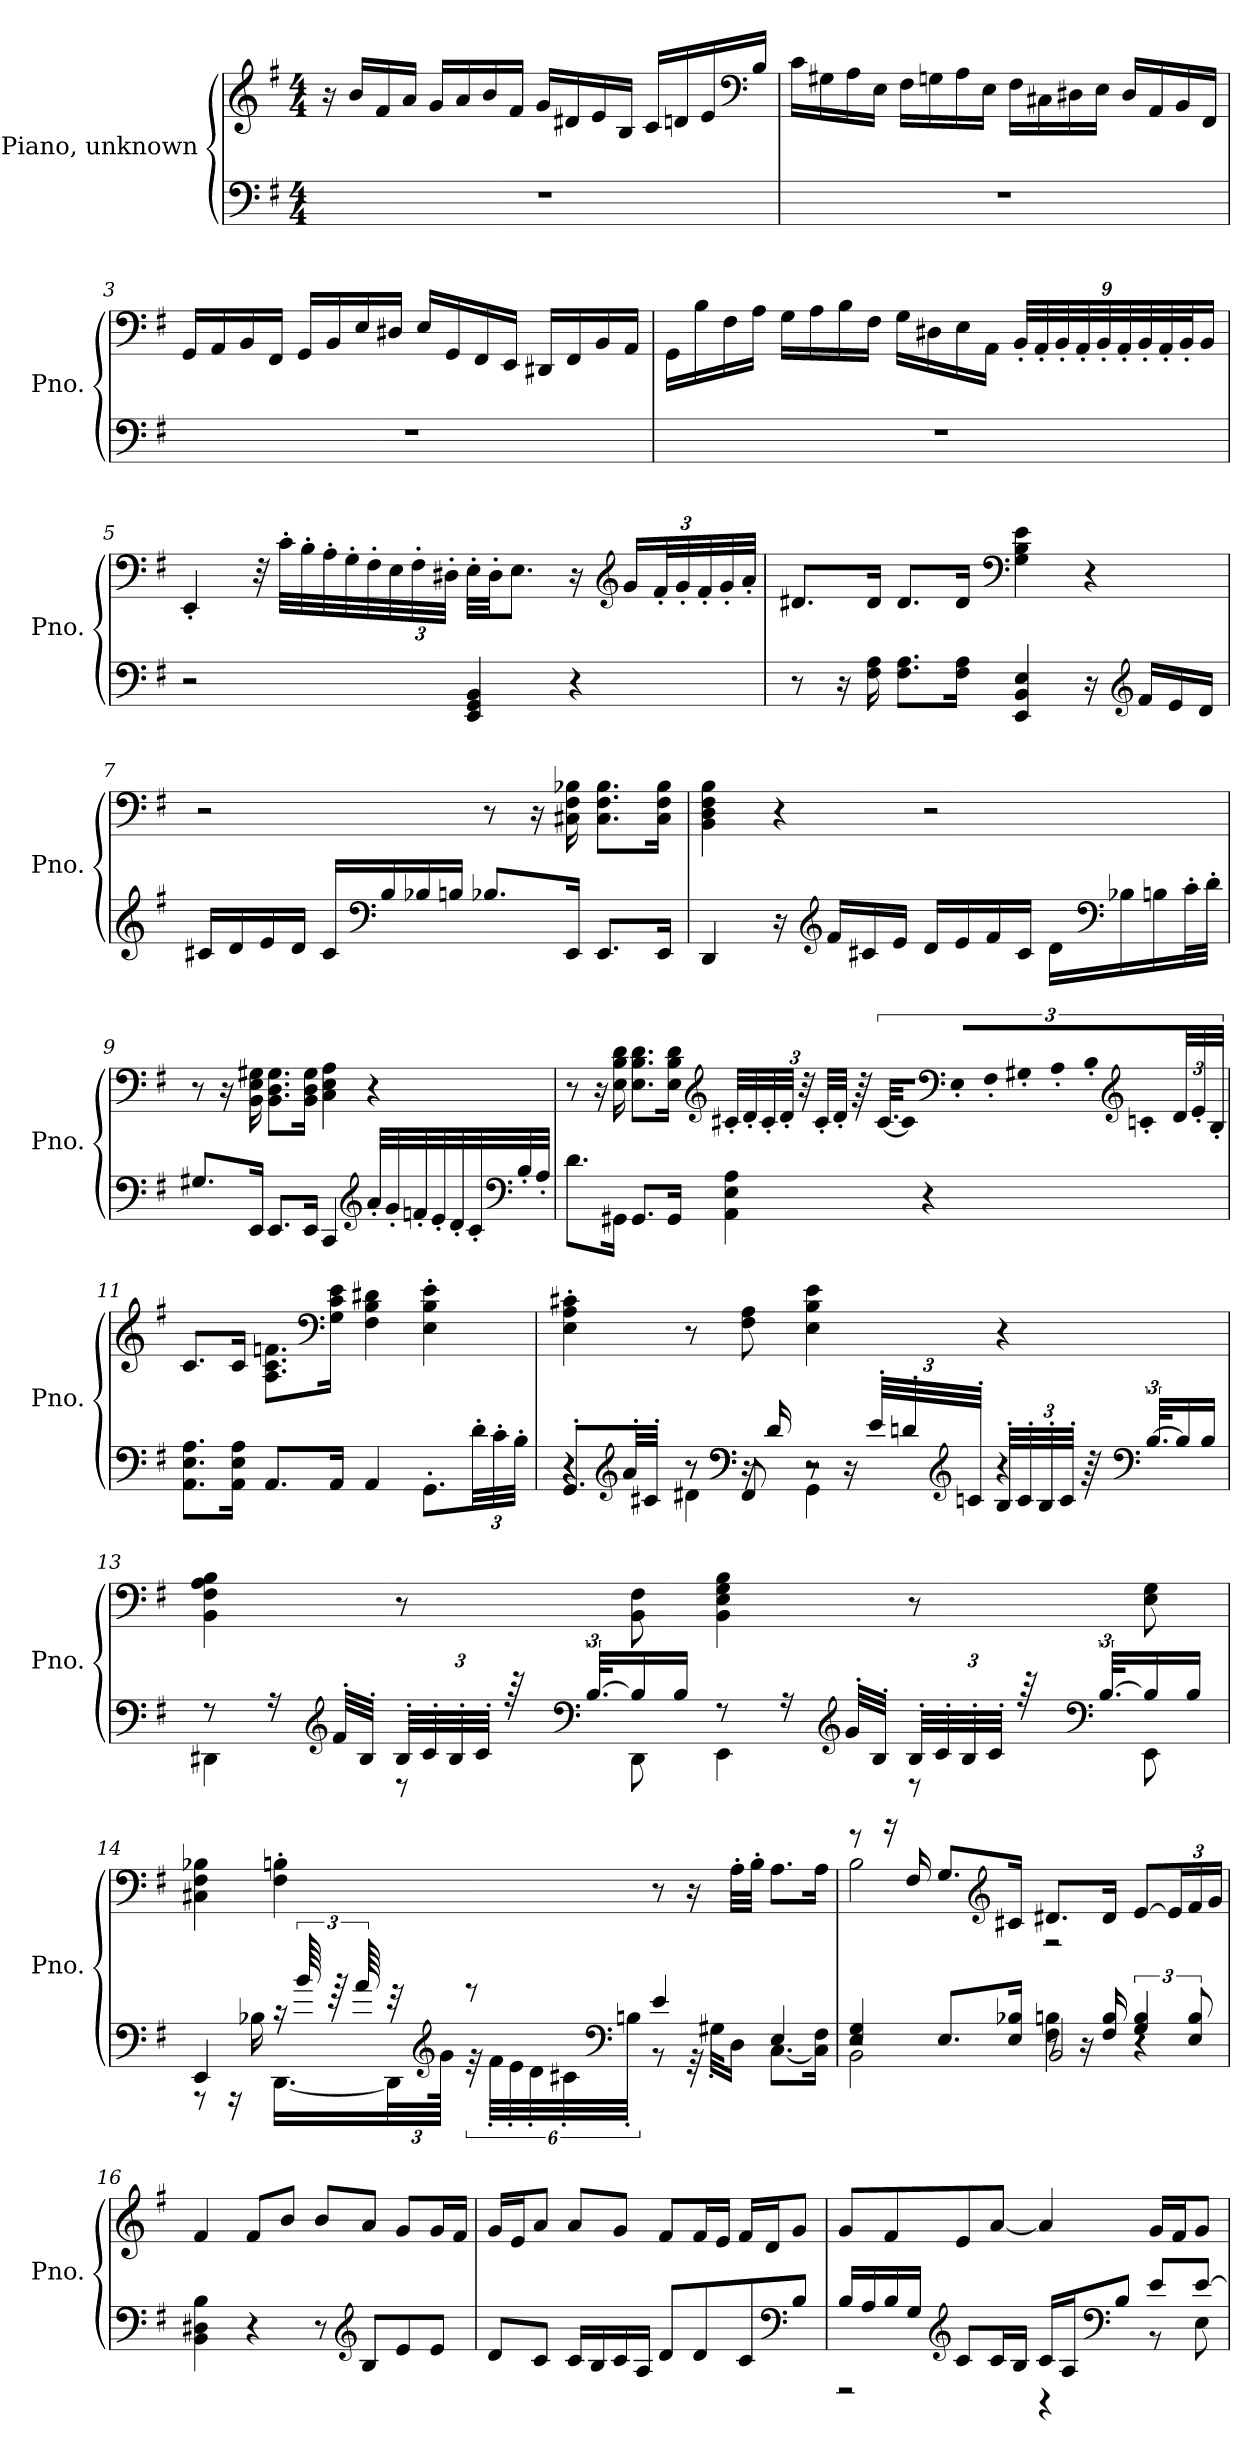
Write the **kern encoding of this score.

**kern	**kern
*part1	*part1
*staff2	*staff1
*I"Piano, unknown	*
*I'Pno.	*
*clefF4	*clefG2
*k[f#]	*k[f#]
*M4/4	*M4/4
*MM120	*MM120
=1	=1
1r	16r
.	16b/LL
.	16f#/
.	16a/JJ
.	16g/LL
.	16a/
.	16b/
.	16f#/JJ
.	16g/LL
.	16d#X/
.	16e/
.	16B/JJ
.	16c/LL
.	16dn/
.	16e/
*	*clefF4
.	16B/JJ
=2	=2
1r	16c\LL
.	16G#X\
.	16A\
.	16E\JJ
.	16F#\LL
.	16Gn\
.	16A\
.	16E\JJ
.	16F#\LL
.	16C#X\
.	16D#X\
.	16E\JJ
.	16D#/LL
.	16AA/
.	16BB/
.	16FF#/JJ
!!LO:LB:g=z
=3	=3
1r	16GG/LL
.	16AA/
.	16BB/
.	16FF#/JJ
.	16GG/LL
.	16BB/
.	16E/
.	16D#X/JJ
.	16E/LL
.	16GG/
.	16FF#/
.	16EE/JJ
.	16DD#X/LL
.	16FF#/
.	16BB/
.	16AA/JJ
=4	=4
1r	16GG\LL
.	16B\
.	16F#\
.	16A\JJ
.	16G\LL
.	16A\
.	16B\
.	16F#\JJ
.	16G\LL
.	16D#X\
.	16E\
.	16AA\JJ
*	*Xbrackettup
.	48BB'/LLL
.	48AA'/
.	48BB'/
.	48AA'/
.	48BB'/
.	48AA'/
.	48BB'/
.	48AA'/
.	48BB'/J
.	16BB/JJ
!!LO:LB:g=z
=5	=5
2r	4EE'/
.	32r
.	32c'\LLL
.	32B'\
.	32A'\
.	32G'\
.	32F#'\
.	48E\
.	48F#'\
.	48D#X'\JJJ
4EE/ 4GG/ 4BB/	32E'\LLL
.	32D#'\JJ
.	8.E\J
4r	16r
*	*clefG2
.	16g/LL
.	48f#'/L
.	48g'/
.	48f#'/
.	32g'/
.	32a'/JJJ
=6	=6
8r	8.d#X/L
16r	.
16F#\ 16A\	16d#/Jk
8.F#\ 8.A\L	8.d#/L
16F#\ 16A\Jk	16d#/Jk
*	*clefF4
4EE/ 4BB/ 4E/	4G\ 4B\ 4e\
16r	4r
*clefG2	*
16f#/LL	.
16e/	.
16d/JJ	.
!!LO:LB:g=z
=7	=7
16c#X/LL	2r
16d/	.
16e/	.
16d/JJ	.
16c#/LL	.
*clefF4	*
16B/	.
16B-X/	.
16Bn/JJ	.
8.B-X/L	8r
.	16r
16EE/Jk	16C#X\ 16F#\ 16B-X\
8.EE/L	8.C#\ 8.F#\ 8.B-\L
16EE/Jk	16C#\ 16F#\ 16B-\Jk
=8	=8
4DD/	4BB\ 4D\ 4F#\ 4B\
16r	4r
*clefG2	*
16f#/LL	.
16c#X/	.
16e/JJ	.
16d/LL	2r
16e/	.
16f#/	.
16c#/JJ	.
16d\LL	.
*clefF4	*
16B-X\	.
16Bn\	.
32c#'\L	.
32d'\JJJ	.
!!LO:LB:g=z
=9	=9
8.G#X/L	8r
.	16r
16EE/Jk	16BB\ 16E\ 16G#X\
8.EE/L	8.BB\ 8.D\ 8.G#\L
16EE/Jk	16BB\ 16D\ 16G#\Jk
4CC/	4C\ 4E\ 4A\
*clefG2	*
32a'/LLL	4r
32g'/	.
32fn'/	.
32e'/	.
32d'/	.
32c'/	.
*clefF4	*
32B'/	.
32A'/JJJ	.
!!LO:LB:g=z
=10	=10
8.d\L	8r
.	16r
16GG#X\Jk	16E\ 16B\ 16d\
8.GG#/L	8.E\ 8.B\ 8.d\L
16GG#/Jk	16E\ 16B\ 16d\Jk
*	*clefG2
4AA\ 4E\ 4A\	48c#X'/LLL
.	48d'/
.	48c#'/
*	*brackettup
.	48d'/JJJ
.	48r
.	48c#'/LLL
.	48d'/JJJ
.	96r
.	[48.c#/KLL
.	16c#/JJ]
*	*clefF4
4r	32E'/LLL
.	32F#'/
.	32G#X'/
.	32A'/
.	32B'/
*	*clefG2
.	32cn'/
*	*Xbrackettup
.	48d/
.	48e'/
.	48B'/JJJ
!!LO:PB:g=z
=11	=11
8.AA\ 8.E\ 8.A\L	8.c/L
16AA\ 16E\ 16A\Jk	16c/Jk
8.AA/L	8.A\ 8.c\ 8.fn\L
*	*clefF4
16AA/Jk	16G\ 16c\ 16e\Jk
4AA/	4F#\ 4B\ 4d#X\
8.GG'\L	4E\' 4B\' 4e\'
*Xbrackettup	*
48d'\LL	.
48c'\	.
48B'\JJJ	.
!!LO:LB:g=z
=12	=12
*^	*
*	*^	*
8.GG'/L	4r	4r	4E\' 4A\' 4c#X\'
*clefG2	*	*	*
32a'/LL	.	.	.
32c#X'/JJJ	.	.	.
8r	4d#X\	8r	8r
*clefF4	*	*	*
16r	.	8FF#/	8F#\ 8A\
16d#/	.	.	.
8r	4GG\	2r	4E\ 4B\ 4e\
16r	.	.	.
48e'/LLL	.	.	.
48dn'/	.	.	.
*clefG2	*	*	*
48cn'/JJJ	.	.	.
48B'/LLL	4r	.	4r
48c'/	.	.	.
48B'/	.	.	.
*brackettup	*	*	*
48c'/JJJ	.	.	.
96r	.	.	.
*clefF4	*	*	*
[48.B/KLL	.	.	.
16B/]	.	.	.
16B/JJ	.	.	.
*	*v	*v	*
!!LO:LB:g=z
=13	=13	=13
8r	4DD#X\	4BB\ 4F#\ 4A\ 4B\
16r	.	.
*clefG2	*	*
32f#'/LLL	.	.
32B'/JJJ	.	.
*Xbrackettup	*	*
48B'/LLL	8r	8r
48c'/	.	.
48B'/	.	.
*brackettup	*	*
48c'/JJJ	.	.
96r	.	.
*clefF4	*	*
[48.B/KLL	.	.
16B/]	8DD#\	8BB\ 8F#\
16B/JJ	.	.
8r	4EE\	4BB\ 4E\ 4G\ 4B\
16r	.	.
*clefG2	*	*
32g'/LLL	.	.
32B'/JJJ	.	.
*Xbrackettup	*	*
48B'/LLL	8r	8r
48c'/	.	.
48B'/	.	.
*brackettup	*	*
48c'/JJJ	.	.
96r	.	.
*clefF4	*	*
[48.B/KLL	.	.
16B/]	8EE\	8E\ 8G\
16B/JJ	.	.
!!LO:LB:g=z
=14	=14	=14
4EE/	8r	4C#X\ 4F#\ 4B-X\
.	16r	.
.	16B-X\	.
16r	[16.DD\LL	4F#\' 4Bn\'
96b/	.	.
96r	.	.
96a/	.	.
*	*Xbrackettup	*
32r	48DD\L]	.
*clefG2	*	*
.	96g\JJJk	.
*	*brackettup	*
8r	48r	.
.	48f#'\LLL	.
.	48e'\	.
*	*Xbrackettup	*
.	48d'\	.
.	48c#X'\	.
*clefF4	*	*
.	48Bn'\JJJ	.
4e/	8r	8r
.	32r	16r
.	32G#X'\KLL	.
.	16D\JJ	32A'\LLL
.	.	32B'\JJJ
4E/	[8.C\L	8.A\L
.	16C\] 16F#\Jk	16A\Jk
!!LO:LB:g=z
=15	=15	=15
*	*^	*^
4E/ 4G/	2BB\	2r	8r	2B\
.	.	.	16r	.
.	.	.	16F#/	.
8.E/L	.	.	8.G/L	.
*	*	*	*clefG2	*
16E/ 16B-X/Jk	.	.	16c#X/Jk	.
8r	4F#\ 4Bn\	2BB/	8.d#X/L	2r
16r	.	.	.	.
16F#/ 16B/	.	.	16d#/Jk	.
*brackettup	*	*	*	*
6G/ 6B/	4r	.	[8e/L	.
.	.	.	24e/L]	.
12E/ 12B/	.	.	24f#/	.
.	.	.	24g/JJ	.
*v	*v	*v	*	*
*	*v	*v
=16	=16
4BB\ 4D#X\ 4B\	4f#/
4r	8f#/L
.	8b/J
8r	8b/L
*clefG2	*
8B/L	8a/J
8e/	8g/L
8e/J	16g/L
.	16f#/JJ
=17	=17
8d/L	16g/LL
.	16e/J
8c/J	8a/J
16c/LL	8a/L
16B/	.
16c/	8g/J
16A/JJ	.
8d/L	8f#/L
8d/	16f#/L
.	16e/JJ
8c/	16f#/LL
.	16d/J
*clefF4	*
8B/J	8g/J
!!LO:LB:g=z
=18	=18
*^	*
16B/LL	2r	8g/L
16A/	.	.
16B/	.	8f#/
16G/JJ	.	.
*clefG2	*	*
8c/L	.	8e/
16c/L	.	[8a/J
16B/JJ	.	.
16c/LL	4r	4a/]
16A/J	.	.
*clefF4	*	*
8B/J	.	.
8e/L	8r	16g/LL
.	.	16f#/J
[8e/J	8E\	8g/J
*v	*v	*
=	=
*-	*-
